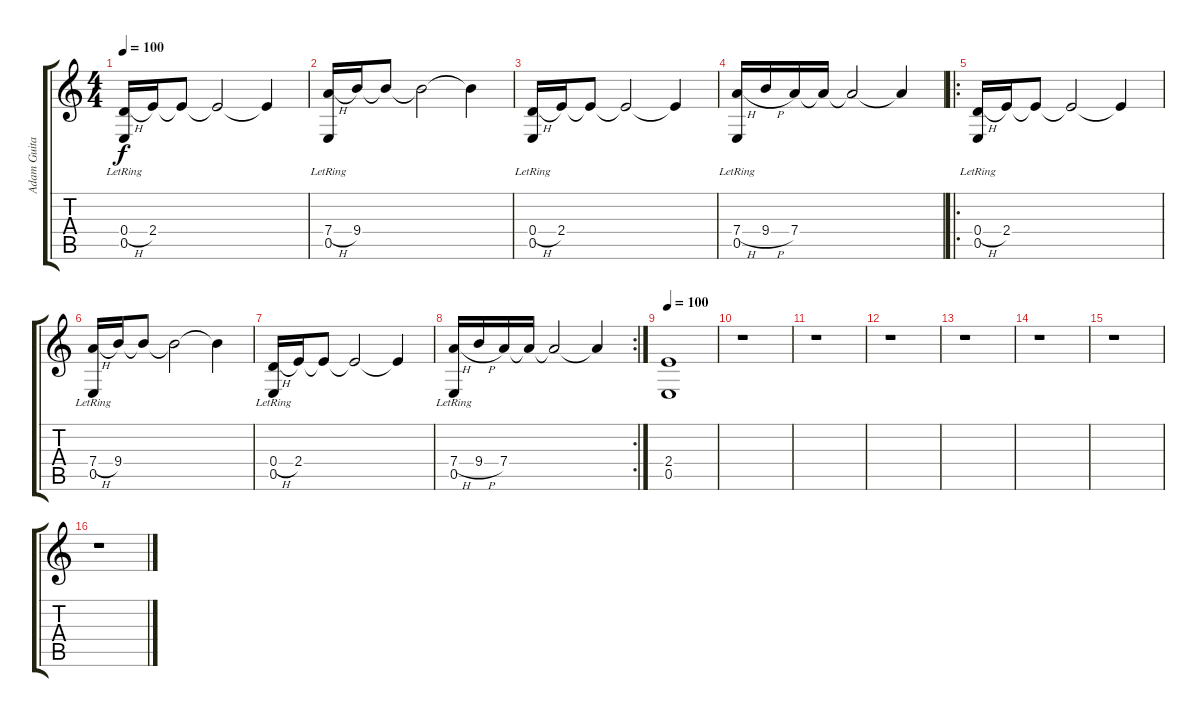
\track ("Adam Guitar jazz" "Adam Guita") {instrument electricguitarjazz}
\staff {score tabs}
\tuning (E4 B3 G3 D3 E2 B1) {hide}
\ts (4 4)
\tempo 100
\tempo 88
\tempo 100
\clef g2
\ks c
(0.4{h} 0.5{lr}).16{dy f instrument electricguitarjazz} 2.4.16 2.4{t}.8 2.4{t}.2 2.4{t}.4 |
(7.4{h} 0.5{lr}).16 9.4.16 9.4{t}.8 9.4{t}.2 9.4{t}.4 |
(0.4{h} 0.5{lr}).16 2.4.16 2.4{t}.8 2.4{t}.2 2.4{t}.4 |
(7.4{h} 0.5{lr}).16 9.4{h}.16 7.4.16 7.4{t}.16 7.4{t}.2 7.4{t}.4 |
\ro
(0.4{h} 0.5{lr}).16 2.4.16 2.4{t}.8 2.4{t}.2 2.4{t}.4 |
(7.4{h} 0.5{lr}).16 9.4.16 9.4{t}.8 9.4{t}.2 9.4{t}.4 |
(0.4{h} 0.5{lr}).16 2.4.16 2.4{t}.8 2.4{t}.2 2.4{t}.4 |
\rc 2
(7.4{h} 0.5{lr}).16 9.4{h}.16 7.4.16 7.4{t}.16 7.4{t}.2 7.4{t}.4 |
\tempo 100
(2.4 0.5).1 |
r.1 |
r.1 |
r.1 |
r.1 |
r.1 |
r.1 |
r.1
